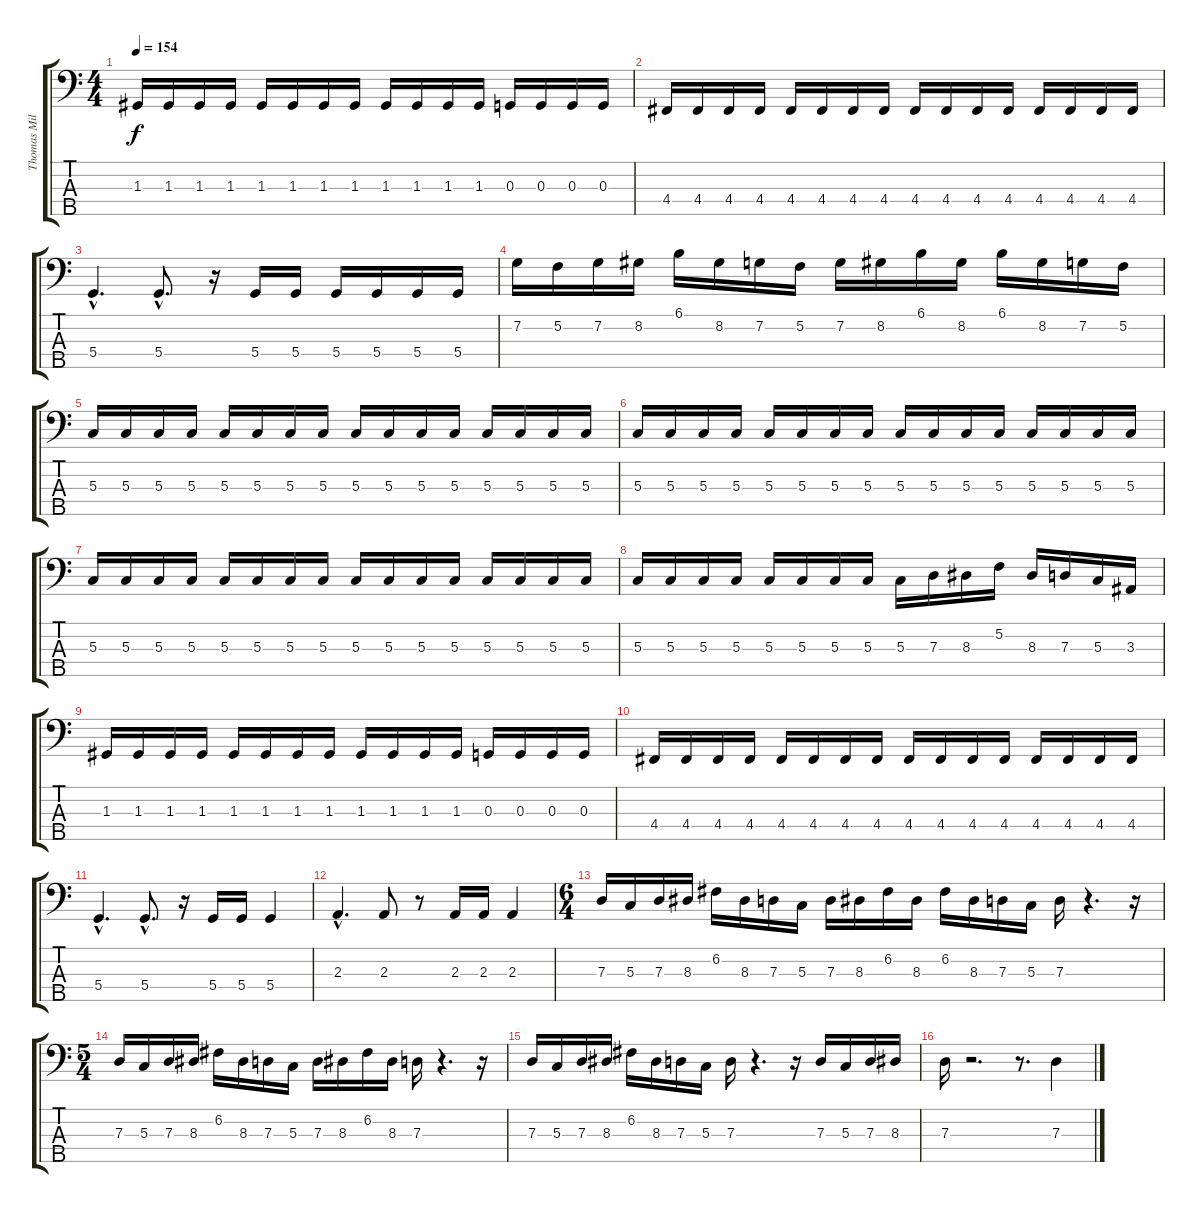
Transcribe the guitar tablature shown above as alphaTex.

\track ("Thomas Miller" "Thomas Mil") {instrument electricbassfinger}
\staff {score tabs}
\tuning (F2 C2 G1 D1 A0) {hide}
\ts (4 4)
\tempo 154
\clef f4
\ks c
1.3.16{dy f} 1.3.16 1.3.16 1.3.16 1.3.16 1.3.16 1.3.16 1.3.16 1.3.16 1.3.16 1.3.16 1.3.16 0.3.16 0.3.16 0.3.16 0.3.16 |
4.4.16 4.4.16 4.4.16 4.4.16 4.4.16 4.4.16 4.4.16 4.4.16 4.4.16 4.4.16 4.4.16 4.4.16 4.4.16 4.4.16 4.4.16 4.4.16 |
5.4{hac}.4{d} 5.4{hac}.8{d} r.16 5.4.16 5.4.16 5.4.16 5.4.16 5.4.16 5.4.16 |
7.2.16 5.2.16 7.2.16 8.2.16 6.1.16 8.2.16 7.2.16 5.2.16 7.2.16 8.2.16 6.1.16 8.2.16 6.1.16 8.2.16 7.2.16 5.2.16 |
5.3.16 5.3.16 5.3.16 5.3.16 5.3.16 5.3.16 5.3.16 5.3.16 5.3.16 5.3.16 5.3.16 5.3.16 5.3.16 5.3.16 5.3.16 5.3.16 |
5.3.16 5.3.16 5.3.16 5.3.16 5.3.16 5.3.16 5.3.16 5.3.16 5.3.16 5.3.16 5.3.16 5.3.16 5.3.16 5.3.16 5.3.16 5.3.16 |
5.3.16 5.3.16 5.3.16 5.3.16 5.3.16 5.3.16 5.3.16 5.3.16 5.3.16 5.3.16 5.3.16 5.3.16 5.3.16 5.3.16 5.3.16 5.3.16 |
5.3.16 5.3.16 5.3.16 5.3.16 5.3.16 5.3.16 5.3.16 5.3.16 5.3.16 7.3.16 8.3.16 5.2.16 8.3.16 7.3.16 5.3.16 3.3.16 |
1.3.16 1.3.16 1.3.16 1.3.16 1.3.16 1.3.16 1.3.16 1.3.16 1.3.16 1.3.16 1.3.16 1.3.16 0.3.16 0.3.16 0.3.16 0.3.16 |
4.4.16 4.4.16 4.4.16 4.4.16 4.4.16 4.4.16 4.4.16 4.4.16 4.4.16 4.4.16 4.4.16 4.4.16 4.4.16 4.4.16 4.4.16 4.4.16 |
5.4{hac}.4{d} 5.4{hac}.8{d} r.16 5.4.16 5.4.16 5.4.4 |
2.3{hac}.4{d} 2.3.8 r.8 2.3.16 2.3.16 2.3.4 |
\ts (6 4)
7.3.16 5.3.16 7.3.16 8.3.16 6.2.16 8.3.16 7.3.16 5.3.16 7.3.16 8.3.16 6.2.16 8.3.16 6.2.16 8.3.16 7.3.16 5.3.16 7.3.16 r.4{d} r.16 |
\ts (5 4)
7.3.16 5.3.16 7.3.16 8.3.16 6.2.16 8.3.16 7.3.16 5.3.16 7.3.16 8.3.16 6.2.16 8.3.16 7.3.16 r.4{d} r.16 |
7.3.16 5.3.16 7.3.16 8.3.16 6.2.16 8.3.16 7.3.16 5.3.16 7.3.16 r.4{d} r.16 7.3.16 5.3.16 7.3.16 8.3.16 |
7.3.16 r.2{d} r.8{d} 7.3.4
